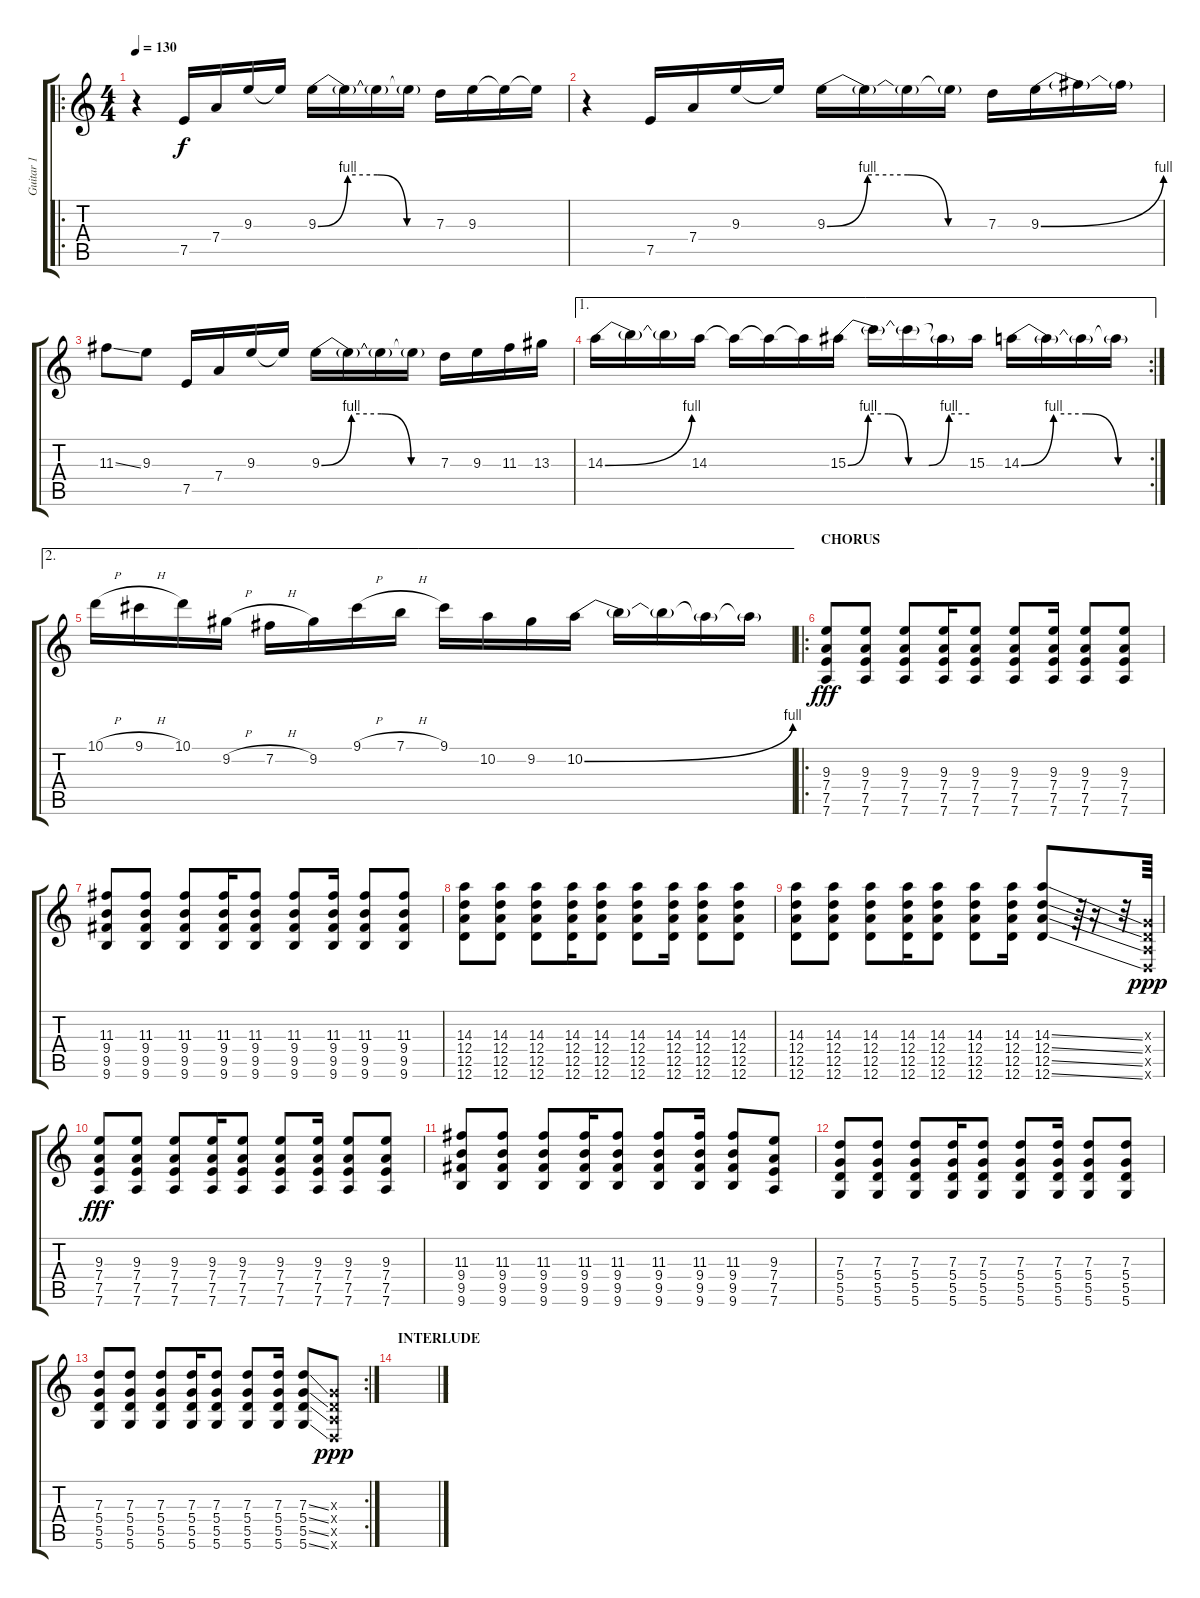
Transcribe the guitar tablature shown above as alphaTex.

\track ("Guitar 1" "Guitar 1") {instrument electricguitarmuted}
\staff {score tabs}
\tuning (E4 B3 G3 D3 A2 D2) {hide}
\ro
\ts (4 4)
\tempo 130
\clef g2
\ks c
r.4{dy f volume 13 instrument overdrivenguitar} 7.5.16 7.4.16 9.3.16 9.3{t}.16 9.3{be (custom 0 0 15 4 30 4 45 0 60 0)}.16 9.3{t}.16 9.3{t}.16 9.3{t}.16 7.3.16 9.3.16 9.3{t}.16 9.3{t}.16 |
r.4{volume 13 instrument overdrivenguitar} 7.5.16 7.4.16 9.3.16 9.3{t}.16 9.3{be (custom 0 0 15 4 30 4 45 0 60 0)}.16 9.3{t}.16 9.3{t}.16 9.3{t}.16 7.3.16 9.3{be (bend 0 0 60 4)}.16 9.3{t}.16 9.3{t}.16 |
11.3{ss}.8 9.3.8{volume 13 instrument overdrivenguitar} 7.5.16 7.4.16 9.3.16 9.3{t}.16 9.3{be (custom 0 0 15 4 30 4 45 0 60 0)}.16 9.3{t}.16 9.3{t}.16 9.3{t}.16 7.3.16 9.3.16 11.3.16 13.3.16 |
\ae 1
\rc 2
14.3{be (bend 0 0 60 4)}.16 14.3{t}.16 14.3{t}.16 14.3.16 14.3{t}.16 14.3{t}.16 14.3{t}.16 15.3{be (custom 0 0 10 4 20 4 30 0 40 0 50 4 60 4)}.16 15.3{t}.16 15.3{t}.16 15.3{t}.16 15.3.16 14.3{be (custom 0 0 15 4 30 4 45 0 60 0)}.16 14.3{t}.16 14.3{t}.16 14.3{t}.16 |
\ae 2
10.1{h}.16 9.1{h}.16 10.1.16 9.2{h}.16 7.2{h}.16 9.2.16 9.1{h}.16 7.1{h}.16 9.1.16 10.2.16 9.2.16 10.2{be (bend 0 0 60 4)}.16 10.2{t}.16 10.2{t}.16 10.2{t}.16 10.2{t}.16 |
\ro
\section ("" "CHORUS")
(9.3 7.4 7.5 7.6).8{dy fff volume 11 instrument overdrivenguitar} (9.3 7.4 7.5 7.6).8 (9.3 7.4 7.5 7.6).8 (9.3 7.4 7.5 7.6).16 (9.3 7.4 7.5 7.6).8 (9.3 7.4 7.5 7.6).8 (9.3 7.4 7.5 7.6).16 (9.3 7.4 7.5 7.6).8 (9.3 7.4 7.5 7.6).8 |
(11.3 9.4 9.5 9.6).8 (11.3 9.4 9.5 9.6).8 (11.3 9.4 9.5 9.6).8 (11.3 9.4 9.5 9.6).16 (11.3 9.4 9.5 9.6).8 (11.3 9.4 9.5 9.6).8 (11.3 9.4 9.5 9.6).16 (11.3 9.4 9.5 9.6).8 (11.3 9.4 9.5 9.6).8 |
(14.3 12.4 12.5 12.6).8 (14.3 12.4 12.5 12.6).8 (14.3 12.4 12.5 12.6).8 (14.3 12.4 12.5 12.6).16 (14.3 12.4 12.5 12.6).8 (14.3 12.4 12.5 12.6).8 (14.3 12.4 12.5 12.6).16 (14.3 12.4 12.5 12.6).8 (14.3 12.4 12.5 12.6).8 |
(14.3 12.4 12.5 12.6).8 (14.3 12.4 12.5 12.6).8 (14.3 12.4 12.5 12.6).8 (14.3 12.4 12.5 12.6).16 (14.3 12.4 12.5 12.6).8 (14.3 12.4 12.5 12.6).8 (14.3 12.4 12.5 12.6).16 (14.3{ss} 12.4{ss} 12.5{ss} 12.6{ss}).8 r.64 r.16 r.32 (0.3{x} 0.4{x} 0.5{x} 0.6{x}).64{dy ppp} |
(9.3 7.4 7.5 7.6).8{dy fff} (9.3 7.4 7.5 7.6).8 (9.3 7.4 7.5 7.6).8 (9.3 7.4 7.5 7.6).16 (9.3 7.4 7.5 7.6).8 (9.3 7.4 7.5 7.6).8 (9.3 7.4 7.5 7.6).16 (9.3 7.4 7.5 7.6).8 (9.3 7.4 7.5 7.6).8 |
(11.3 9.4 9.5 9.6).8 (11.3 9.4 9.5 9.6).8 (11.3 9.4 9.5 9.6).8 (11.3 9.4 9.5 9.6).16 (11.3 9.4 9.5 9.6).8 (11.3 9.4 9.5 9.6).8 (11.3 9.4 9.5 9.6).16 (11.3 9.4 9.5 9.6).8 (9.3 7.4 7.5 7.6).8 |
(7.3 5.4 5.5 5.6).8 (7.3 5.4 5.5 5.6).8 (7.3 5.4 5.5 5.6).8 (7.3 5.4 5.5 5.6).16 (7.3 5.4 5.5 5.6).8 (7.3 5.4 5.5 5.6).8 (7.3 5.4 5.5 5.6).16 (7.3 5.4 5.5 5.6).8 (7.3 5.4 5.5 5.6).8 |
\rc 2
(7.3 5.4 5.5 5.6).8 (7.3 5.4 5.5 5.6).8 (7.3 5.4 5.5 5.6).8 (7.3 5.4 5.5 5.6).16 (7.3 5.4 5.5 5.6).8 (7.3 5.4 5.5 5.6).8 (7.3 5.4 5.5 5.6).16 (7.3{ss} 5.4{ss} 5.5{ss} 5.6{ss}).8 (0.3{x} 0.4{x} 0.5{x} 0.6{x}).8{dy ppp} |
\section ("" "INTERLUDE")
